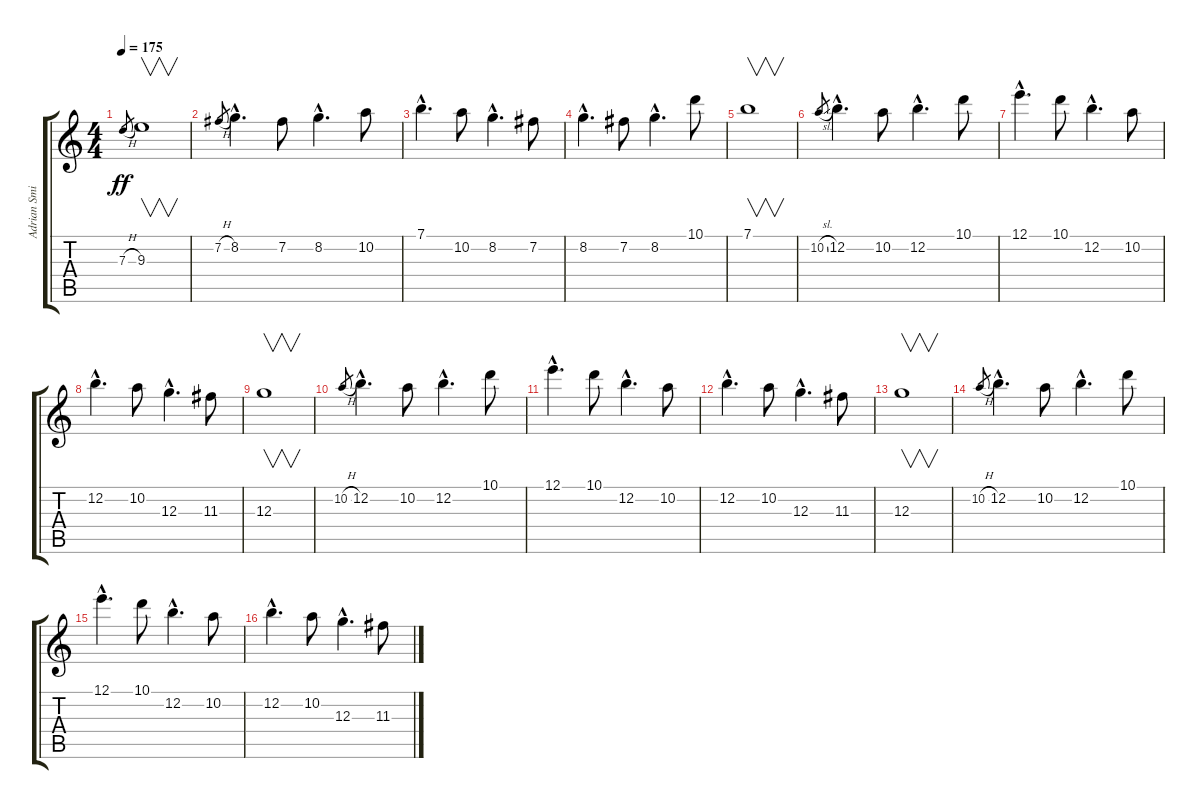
\track ("Adrian Smith" "Adrian Smi") {instrument overdrivenguitar}
\staff {score tabs}
\tuning (E4 B3 G3 D3 A2 E2) {hide}
\ts (4 4)
\tempo 175
\clef g2
\ks c
7.3{h}.8{gr dy ff} 9.3.1{v} |
7.2{h}.8{gr} 8.2{hac}.4{d} 7.2.8 8.2{hac}.4{d} 10.2.8 |
7.1{hac}.4{d} 10.2.8 8.2{hac}.4{d} 7.2.8 |
8.2{hac}.4{d} 7.2.8 8.2{hac}.4{d} 10.1.8 |
7.1.1{v} |
10.2{sl}.8{gr} 12.2{hac}.4{d} 10.2.8 12.2{hac}.4{d} 10.1.8 |
12.1{hac}.4{d} 10.1.8 12.2{hac}.4{d} 10.2.8 |
12.2{hac}.4{d} 10.2.8 12.3{hac}.4{d} 11.3.8 |
12.3.1{v} |
10.2{h}.8{gr} 12.2{hac}.4{d} 10.2.8 12.2{hac}.4{d} 10.1.8 |
12.1{hac}.4{d} 10.1.8 12.2{hac}.4{d} 10.2.8 |
12.2{hac}.4{d} 10.2.8 12.3{hac}.4{d} 11.3.8 |
12.3.1{v} |
10.2{h}.8{gr} 12.2{hac}.4{d} 10.2.8 12.2{hac}.4{d} 10.1.8 |
12.1{hac}.4{d} 10.1.8 12.2{hac}.4{d} 10.2.8 |
12.2{hac}.4{d} 10.2.8 12.3{hac}.4{d} 11.3.8
